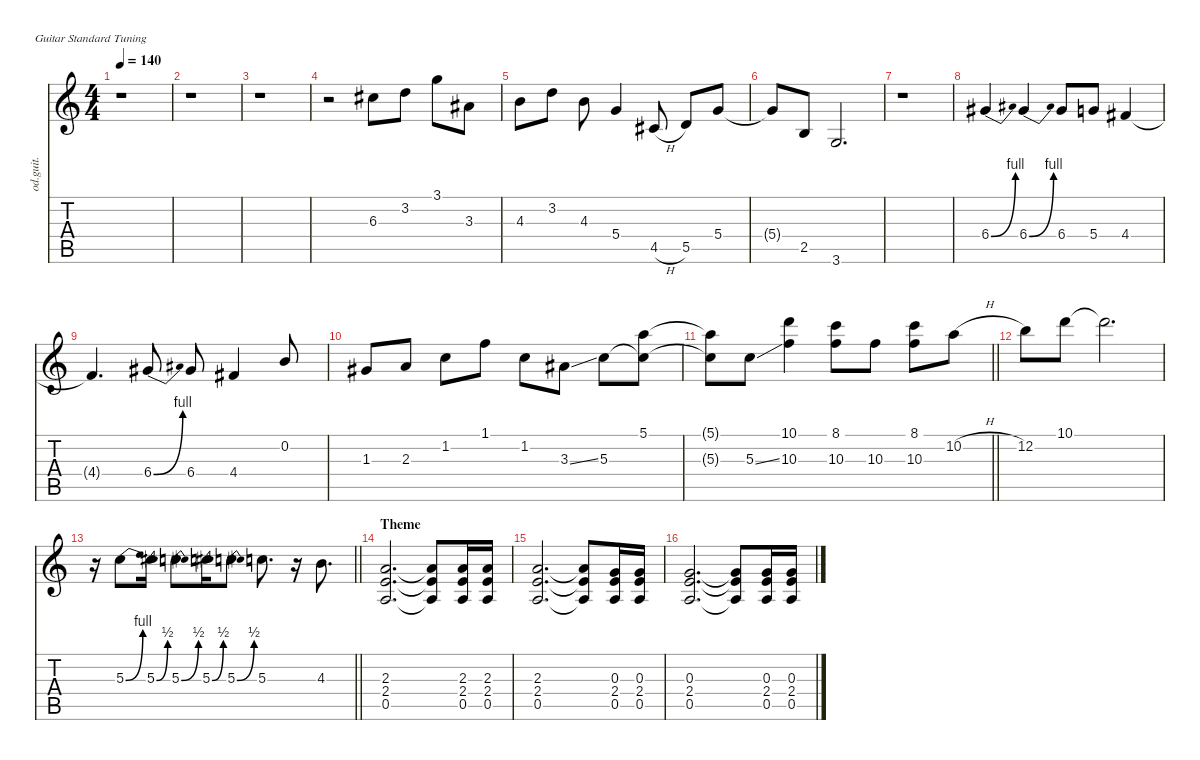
\defaultSystemsLayout 4
\hideDynamics
\bracketExtendMode nobrackets
\otherSystemsTrackNameOrientation horizontal
\track ("Guitar I" "od.guit.") {defaultSystemsLayout 4 instrument overdrivenguitar}
\staff {score tabs}
\tuning (E4 B3 G3 D3 A2 E2)
\ts (4 4)
\tempo 140
\clef g2
\ks c
r.1{dy f beam Down} |
r.1{beam Down} |
r.1{beam Down} |
r.2{beam Down} 6.3{acc #}.8{beam Down} 3.2.8{beam Down} 3.1.8{beam Down} 3.3{acc #}.8{beam Down} |
4.3.8{beam Down} 3.2.8{beam Down} 4.3.8{beam Down} 5.4.4{beam Up} 4.5{h acc #}.8{beam Up} 5.5.8{beam Up} 5.4.8{beam Up} |
5.4{t}.8{beam Up} 2.5.8{beam Up} 3.6.2{d beam Up} |
r.1{beam Down} |
6.4{be (bend 0 0 30 4) acc #}.4{beam Up} 6.4{be (bend 0 0 30 4) acc #}.4{beam Up} 6.4{acc #}.8{beam Up} 5.4.8{beam Up} 4.4{acc #}.4{beam Up} |
4.4{t acc #}.4{d beam Up} 6.4{be (bend 0 0 30 4) acc #}.8{beam Up} 6.4{acc #}.8{beam Up} 4.4{acc #}.4{beam Up} 0.2.8{beam Up} |
1.3{acc #}.8{beam Up} 2.3.8{beam Up} 1.2.8{beam Down} 1.1.8{beam Down} 1.2.8{beam Down} 3.3{ss acc #}.8{beam Down} 5.3.8{beam Down} (5.1 5.3{t}).8{beam Down} |
\barLineRight lightlight
(5.1{t} 5.3{t}).8{beam Down} 5.3{ss}.8{beam Down} (10.1 10.3).4{beam Down} (8.1 10.3).8{beam Down} 10.3.8{beam Down} (8.1 10.3).8{beam Down} 10.2{h}.8{beam Down} |
12.2.8{beam Down} 10.1.8{beam Down} 10.1{t}.2{d beam Down} |
\barLineRight lightlight
r.16{beam Down} 5.3{be (bend 0 0 30 4)}.8{beam Down} 5.3{be (bend 0 0 30 2)}.16{beam Down} 5.3{be (bend 0 0 30 2)}.8{beam Down} 5.3{be (bend 0 0 30 2)}.16{beam Down} 5.3{be (bend 3 0 28.2 2)}.8{beam Down} 5.3.8{d beam Down} r.16{beam Down} 4.3.8{d beam Down} |
\section ("" "Theme")
(2.3 2.4 0.5).2{d beam Up} (2.4{t} 0.5{t} 2.3{t}).8{beam Up} (2.3 2.4 0.5).16{beam Up} (2.3 2.4 0.5).16{beam Up} |
(2.3 2.4 0.5).2{d beam Up} (0.5{t} 2.4{t} 2.3{t}).8{beam Up} (0.3 2.4 0.5).16{beam Up} (0.3 2.4 0.5).16{beam Up} |
(0.3 2.4 0.5).2{d beam Up} (0.3{t} 2.4{t} 0.5{t}).8{beam Up} (0.3 2.4 0.5).16{beam Up} (0.3 2.4 0.5).16{beam Up}
